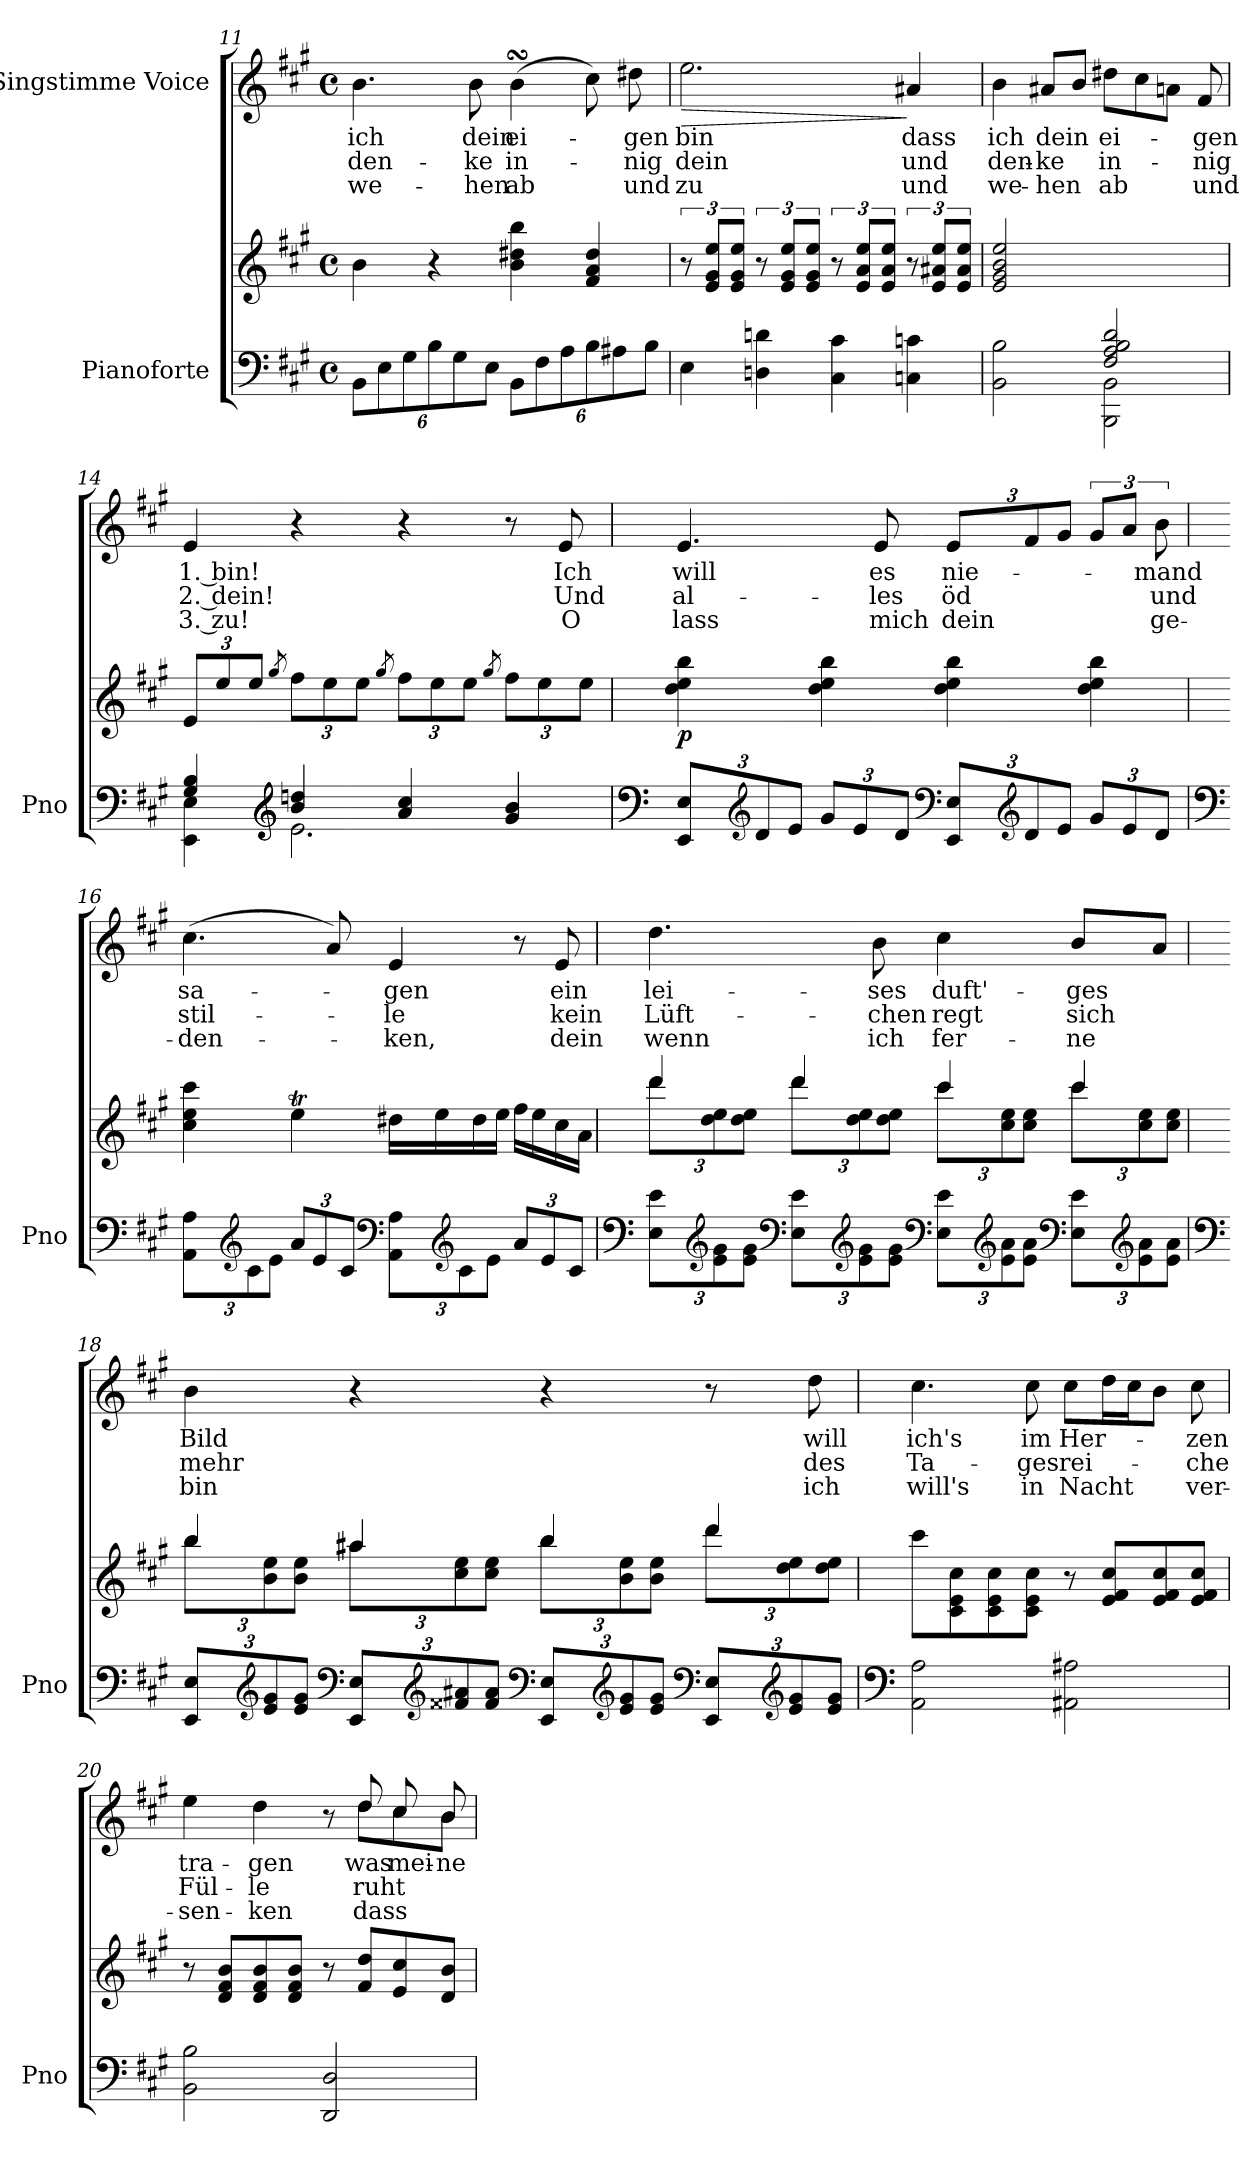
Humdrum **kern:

**kern	**kern	**dynam	**kern	**text	**text	**text	**dynam
*part2	*part2	*part2	*part1	*part1	*part1	*part1	*part1
*staff3	*staff2	*staff2/3	*staff1	*staff1	*staff1	*staff1	*staff1
*I"Pianoforte	*	*	*I"Singstimme Voice	*	*	*	*
*I'Pno	*	*	*	*	*	*	*
*clefF4	*clefG2	*	*clefG2	*	*	*	*
*k[f#c#g#]	*k[f#c#g#]	*	*k[f#c#g#]	*	*	*	*
*M4/4	*M4/4	*	*M4/4	*	*	*	*
*met(c)	*met(c)	*	*met(c)	*	*	*	*
=11	=11	=11	=11	=11	=11	=11	=11
!	!	!	!	!LO:LY:b	!LO:LY:b	!LO:LY:b	!
12BB\L	4b\	.	4.b\	ich	den-	we-	.
12E\	.	.	.	.	.	.	.
12G#\	.	.	.	.	.	.	.
12B\	4r	.	.	.	.	.	.
12G#\	.	.	.	.	.	.	.
!	!	!	!	!LO:LY:b	!LO:LY:b	!LO:LY:b	!
.	.	.	8b\	dein	-ke	-hen	.
12E\J	.	.	.	.	.	.	.
!	!	!	!	!LO:LY:b	!LO:LY:b	!LO:LY:b	!
12BB\L	4b\ 4dd#X\ 4bb\	.	(4bsSSS\	ei-	in-	ab	.
12F#\	.	.	.	.	.	.	.
12A\	.	.	.	.	.	.	.
12B\	4f#/ 4a/ 4dd#/	.	8cc#\)	.	.	.	.
12A#X\	.	.	.	.	.	.	.
!	!	!	!	!LO:LY:b	!LO:LY:b	!LO:LY:b	!
.	.	.	8dd#X\	-gen	-nig	und	.
12B\J	.	.	.	.	.	.	.
!!LO:PB:g=z
=12	=12	=12	=12	=12	=12	=12	=12
!	!	!	!	!LO:LY:b	!LO:LY:b	!LO:LY:b	!LO:HP:b
4E\	12r	.	2.ee\	bin	dein	zu	>
.	12e/ 12g#/ 12ee/L	.	.	.	.	.	.
.	12e/ 12g#/ 12ee/J	.	.	.	.	.	.
4Dn\ 4dn\	12r	.	.	.	.	.	.
.	12e/ 12g#/ 12ee/L	.	.	.	.	.	.
.	12e/ 12g#/ 12ee/J	.	.	.	.	.	.
4C#\ 4c#\	12r	.	.	.	.	.	.
.	12e/ 12a/ 12ee/L	.	.	.	.	.	.
.	12e/ 12a/ 12ee/J	.	.	.	.	.	.
!	!	!	!	!LO:LY:b	!LO:LY:b	!LO:LY:b	!
4Cn\ 4cn\	12r	.	4a#X/	dass	und	und	]
.	12e/ 12a#X/ 12ee/L	.	.	.	.	.	.
.	12e/ 12a#/ 12ee/J	.	.	.	.	.	.
=13	=13	=13	=13	=13	=13	=13	=13
*^	*	*	*	*	*	*	*
!	!	!	!	!	!LO:LY:b	!LO:LY:b	!LO:LY:b	!
2ryy	2BB\ 2B\	2e/ 2g#/ 2b/ 2ee/	.	4b\	ich	den-	we-	.
!	!	!	!	!	!LO:LY:b	!LO:LY:b	!LO:LY:b	!
.	.	.	.	8a#X/L	dein	-ke	-hen	.
.	.	.	.	8b/J	.	.	.	.
!	!	!	!	!	!LO:LY:b	!LO:LY:b	!LO:LY:b	!
2F#/ 2A/ 2B/ 2d/	2BBB\ 2BB\	2ryy	.	8dd#X\L	ei-	in-	ab	.
.	.	.	.	8cc#\	.	.	.	.
.	.	.	.	8an\J	.	.	.	.
!	!	!	!	!	!LO:LY:b	!LO:LY:b	!LO:LY:b	!
.	.	.	.	8f#/	-gen	-nig	und	.
!!LO:PB:g=z
=14	=14	=14	=14	=14	=14	=14	=14	=14
*	*	*Xbrackettup	*	*	*	*	*	*
!	!	!	!	!	!LO:LY:b	!LO:LY:b	!LO:LY:b	!
4G#/ 4B/	4EE\ 4E\	12e/L	.	4e/	1. bin!	2. dein!	3. zu!	.
.	.	12ee/	.	.	.	.	.	.
.	.	12ee/J	.	.	.	.	.	.
*clefG2	*	*	*	*	*	*	*	*
.	.	8qgg#/	.	.	.	.	.	.
4b/ 4ddn/	2.e\	12ff#\L	.	4r	.	.	.	.
.	.	12ee\	.	.	.	.	.	.
.	.	12ee\J	.	.	.	.	.	.
.	.	8qgg#/	.	.	.	.	.	.
4a/ 4cc#/	.	12ff#\L	.	4r	.	.	.	.
.	.	12ee\	.	.	.	.	.	.
.	.	12ee\J	.	.	.	.	.	.
.	.	8qgg#/	.	.	.	.	.	.
4g#/ 4b/	.	12ff#\L	.	8r	.	.	.	.
.	.	12ee\	.	.	.	.	.	.
!	!	!	!	!	!LO:LY:b	!LO:LY:b	!LO:LY:b	!
.	.	.	.	8e/	Ich	Und	O	.
.	.	12ee\J	.	.	.	.	.	.
*v	*v	*	*	*	*	*	*	*
=15	=15	=15	=15	=15	=15	=15	=15
*clefF4	*	*	*	*	*	*	*
*Xbrackettup	*	*	*	*	*	*	*
!	!	!LO:DY:b	!	!LO:LY:b	!LO:LY:b	!LO:LY:b	!
12EE/ 12E/L	4dd\ 4ee\ 4bb\	p	4.e/	will	al-	lass	.
*clefG2	*	*	*	*	*	*	*
12d/	.	.	.	.	.	.	.
12e/J	.	.	.	.	.	.	.
12g#/L	4dd\ 4ee\ 4bb\	.	.	.	.	.	.
12e/	.	.	.	.	.	.	.
!	!	!	!	!LO:LY:b	!LO:LY:b	!LO:LY:b	!
.	.	.	8e/	es	-les	mich	.
12d/J	.	.	.	.	.	.	.
*clefF4	*	*	*	*	*	*	*
*	*	*	*Xbrackettup	*	*	*	*
!	!	!	!	!LO:LY:b	!LO:LY:b	!LO:LY:b	!
12EE/ 12E/L	4dd\ 4ee\ 4bb\	.	12e/L	nie-	öd	dein	.
*clefG2	*	*	*	*	*	*	*
12d/	.	.	12f#/	.	.	.	.
12e/J	.	.	12g#/J	.	.	.	.
*	*	*	*brackettup	*	*	*	*
12g#/L	4dd\ 4ee\ 4bb\	.	12g#/L	.	.	.	.
12e/	.	.	12a/J	.	.	.	.
!	!	!	!	!LO:LY:b	!LO:LY:b	!LO:LY:b	!
12d/J	.	.	12b\	-mand	und	ge-	.
!!LO:LB:g=z
=16	=16	=16	=16	=16	=16	=16	=16
*clefF4	*	*	*	*	*	*	*
!	!	!	!	!LO:LY:b	!LO:LY:b	!LO:LY:b	!
12AA\ 12A\L	4cc#\ 4ee\ 4ccc#\	.	(4.cc#\	sa-	stil-	-den-	.
*clefG2	*	*	*	*	*	*	*
12c#\	.	.	.	.	.	.	.
12e\J	.	.	.	.	.	.	.
12a/L	4eeT\	.	.	.	.	.	.
12e/	.	.	.	.	.	.	.
.	.	.	8a/)	.	.	.	.
12c#/J	.	.	.	.	.	.	.
*clefF4	*	*	*	*	*	*	*
!	!	!	!	!LO:LY:b	!LO:LY:b	!LO:LY:b	!
12AA\ 12A\L	16dd#X\LL	.	4e/	-gen	-le	-ken,	.
.	16ee\	.	.	.	.	.	.
*clefG2	*	*	*	*	*	*	*
12c#\	.	.	.	.	.	.	.
.	16dd#\	.	.	.	.	.	.
12e\J	.	.	.	.	.	.	.
.	16ee\JJ	.	.	.	.	.	.
12a/L	16ff#\LL	.	8r	.	.	.	.
.	16ee\	.	.	.	.	.	.
12e/	.	.	.	.	.	.	.
!	!	!	!	!LO:LY:b	!LO:LY:b	!LO:LY:b	!
.	16cc#\	.	8e/	ein	kein	dein	.
12c#/J	.	.	.	.	.	.	.
.	16a\JJ	.	.	.	.	.	.
!!LO:LB:g=z
=17	=17	=17	=17	=17	=17	=17	=17
*clefF4	*	*	*	*	*	*	*
*	*^	*	*	*	*	*	*
!	!	!	!	!	!LO:LY:b	!LO:LY:b	!LO:LY:b	!
12E\ 12e\L	4ddd/	12ddd\L	.	4.dd\	lei-	Lüft-	wenn	.
*clefG2	*	*	*	*	*	*	*	*
12e\ 12g#\	.	12dd\ 12ee\	.	.	.	.	.	.
12e\ 12g#\J	.	12dd\ 12ee\J	.	.	.	.	.	.
*clefF4	*	*	*	*	*	*	*	*
12E\ 12e\L	4ddd/	12ddd\L	.	.	.	.	.	.
*clefG2	*	*	*	*	*	*	*	*
12e\ 12g#\	.	12dd\ 12ee\	.	.	.	.	.	.
!	!	!	!	!	!LO:LY:b	!LO:LY:b	!LO:LY:b	!
.	.	.	.	8b\	-ses	-chen	ich	.
12e\ 12g#\J	.	12dd\ 12ee\J	.	.	.	.	.	.
*clefF4	*	*	*	*	*	*	*	*
!	!	!	!	!	!LO:LY:b	!LO:LY:b	!LO:LY:b	!
12E\ 12e\L	4ccc#/	12ccc#\L	.	4cc#\	duft'-	regt	fer-	.
*clefG2	*	*	*	*	*	*	*	*
12e\ 12a\	.	12cc#\ 12ee\	.	.	.	.	.	.
12e\ 12a\J	.	12cc#\ 12ee\J	.	.	.	.	.	.
*clefF4	*	*	*	*	*	*	*	*
!	!	!	!	!	!LO:LY:b	!LO:LY:b	!LO:LY:b	!
12E\ 12e\L	4ccc#/	12ccc#\L	.	8b/L	-ges	sich	-ne	.
*clefG2	*	*	*	*	*	*	*	*
12e\ 12a\	.	12cc#\ 12ee\	.	.	.	.	.	.
.	.	.	.	8a/J	.	.	.	.
12e\ 12a\J	.	12cc#\ 12ee\J	.	.	.	.	.	.
=18	=18	=18	=18	=18	=18	=18	=18	=18
*clefF4	*	*	*	*	*	*	*	*
!	!	!	!	!	!LO:LY:b	!LO:LY:b	!LO:LY:b	!
12EE/ 12E/L	4bb/	12bb\L	.	4b\	Bild	mehr	bin	.
*clefG2	*	*	*	*	*	*	*	*
12e/ 12g#/	.	12b\ 12ee\	.	.	.	.	.	.
12e/ 12g#/J	.	12b\ 12ee\J	.	.	.	.	.	.
*clefF4	*	*	*	*	*	*	*	*
12EE/ 12E/L	4aa#X/	12aa#\L	.	4r	.	.	.	.
*clefG2	*	*	*	*	*	*	*	*
12f##X/ 12a#X/	.	12cc#\ 12ee\	.	.	.	.	.	.
12f##/ 12a#/J	.	12cc#\ 12ee\J	.	.	.	.	.	.
*clefF4	*	*	*	*	*	*	*	*
12EE/ 12E/L	4bb/	12bb\L	.	4r	.	.	.	.
*clefG2	*	*	*	*	*	*	*	*
12e/ 12g#/	.	12b\ 12ee\	.	.	.	.	.	.
12e/ 12g#/J	.	12b\ 12ee\J	.	.	.	.	.	.
*clefF4	*	*	*	*	*	*	*	*
12EE/ 12E/L	4ddd/	12ddd\L	.	8r	.	.	.	.
*clefG2	*	*	*	*	*	*	*	*
12e/ 12g#/	.	12dd\ 12ee\	.	.	.	.	.	.
!	!	!	!	!	!LO:LY:b	!LO:LY:b	!LO:LY:b	!
.	.	.	.	8dd\	will	des	ich	.
12e/ 12g#/J	.	12dd\ 12ee\J	.	.	.	.	.	.
*	*v	*v	*	*	*	*	*	*
!!LO:LB:g=z
=19	=19	=19	=19	=19	=19	=19	=19
*clefF4	*	*	*	*	*	*	*
*	*^	*	*	*	*	*	*
!	!	!	!	!	!LO:LY:b	!LO:LY:b	!LO:LY:b	!
*	*v	*v	*	*	*	*	*	*
2AA\ 2A\	8ccc#\L	.	4.cc#\	ich's	Ta-	will's	.
.	8c#\ 8e\ 8cc#\	.	.	.	.	.	.
.	8c#\ 8e\ 8cc#\	.	.	.	.	.	.
!	!	!	!	!LO:LY:b	!LO:LY:b	!LO:LY:b	!
.	8c#\ 8e\ 8cc#\J	.	8cc#\	im	-ges	in	.
!	!	!	!	!LO:LY:b	!LO:LY:b	!LO:LY:b	!
2AA#X\ 2A#X\	8r	.	8cc#\L	Her-	rei-	Nacht	.
.	8e/ 8f#/ 8cc#/L	.	16dd\L	.	.	.	.
.	.	.	16cc#\J	.	.	.	.
.	8e/ 8f#/ 8cc#/	.	8b\J	.	.	.	.
!	!	!	!	!LO:LY:b	!LO:LY:b	!LO:LY:b	!
.	8e/ 8f#/ 8cc#/J	.	8cc#\	-zen	-che	ver-	.
=20	=20	=20	=20	=20	=20	=20	=20
!	!	!	!	!LO:LY:b	!LO:LY:b	!LO:LY:b	!
*	*	*	*^	*	*	*	*
2BB\ 2B\	8r	.	4ee\	2ryy	tra-	Fül-	-sen-	.
.	8d/ 8f#/ 8b/L	.	.	.	.	.	.	.
!	!	!	!	!	!LO:LY:b	!LO:LY:b	!LO:LY:b	!
.	8d/ 8f#/ 8b/	.	4dd\	.	-gen	-le	-ken	.
.	8d/ 8f#/ 8b/J	.	.	.	.	.	.	.
2DD/ 2D/	8r	.	8r	8ryy	.	.	.	.
!	!	!	!	!	!LO:LY:b	!LO:LY:b	!LO:LY:b	!
.	8f#/ 8dd/L	.	8dd/	8dd\L	was	ruht	dass	.
!	!	!	!	!	!LO:LY:b	!	!	!
.	8e/ 8cc#/	.	8cc#/	8cc#\	mei-	.	.	.
!	!	!	!	!	!LO:LY:b	!	!	!
.	8d/ 8b/J	.	8b/	8b\J	-ne	.	.	.
*	*	*	*v	*v	*	*	*	*
=	=	=	=	=	=	=	=
*-	*-	*-	*-	*-	*-	*-	*-
